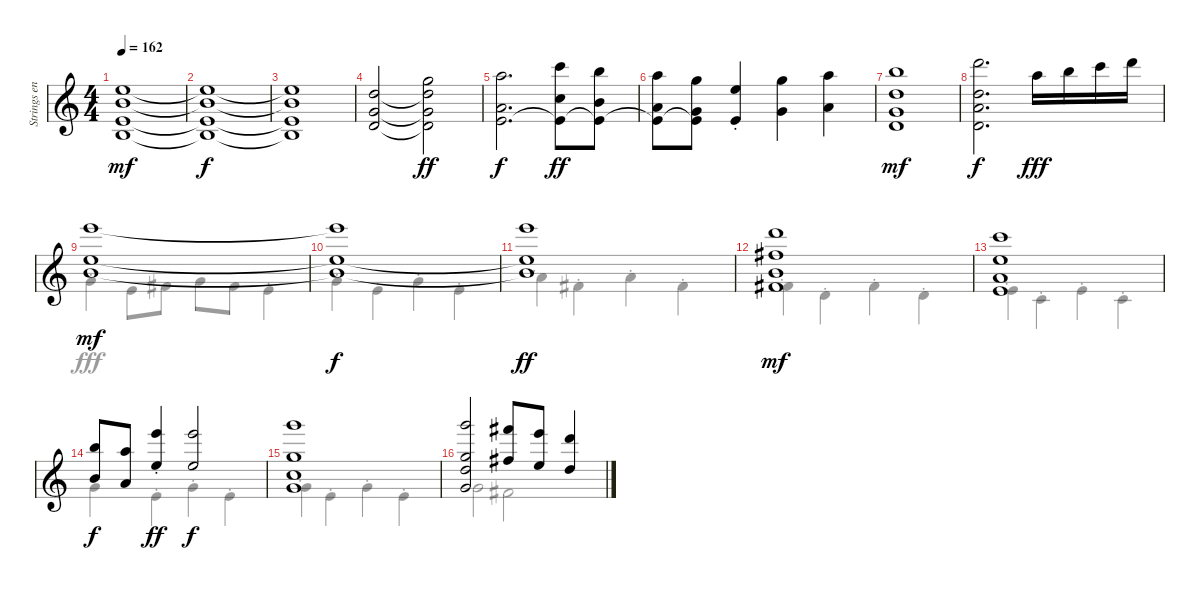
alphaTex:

\track ("Strings ensemble" "Strings en") {instrument stringensemble1}
\staff {score}
\tuning (E4 B3 G3 D3 G2 C2) {hide}
\voice
\ts (4 4)
\tempo 162
\clef g2
\ks c
(12.1 12.2 9.3 16.5).1{dy mf} |
(12.1{t} 12.2{t} 9.3{t} 16.5{t}).1{dy f} |
(12.1{t} 12.2{t} 9.3{t} 16.5{t}).1 |
(15.2 12.3 12.4).2 (15.1 15.2{t} 12.3{t} 12.4{t}).2{dy ff} |
(17.1 14.3 14.4).2{d dy f} (20.1 17.3 14.4{t}).8{dy ff} (19.1 16.3 14.4{t}).8 |
(17.1 14.3 14.4{t}).8 (15.1 12.3 14.4{t}).8 (12.1{st} 9.3{st}).4 (15.1 12.3).4 (17.1 14.3).4 |
(19.1 15.2 12.3 12.4).1{dy mf} |
(22.1 15.2 14.3 12.4).2{d dy f} 17.1.16{dy fff} 19.1.16 20.1.16 22.1.16 |
(24.1 17.2 16.3).1{dy mf} |
(24.1{t} 17.2{t} 16.3{t}).1{dy f} |
(24.1 17.2{t} 16.3{t}).1{dy ff} |
(22.1 19.2 16.3 16.4).1{dy mf} |
(20.1 17.2 14.3 14.4).1 |
(19.1 16.3).8{dy f} (17.1 14.3).8 (24.1{st} 21.3{st}).4{dy ff} (24.1 21.3).2{dy f} |
(27.1 20.2 17.3 17.4).1 |
(27.1 20.2 19.3 17.4).2 (26.1 19.2).8 (24.1 17.2).8 (22.1 15.2).4
\voice
\clef g2
\ottava regular
\simile none
\ks c
|
|
|
|
|
|
|
|
3.1{st}.4{dy fff} 0.1.8 2.1.8 3.1.8 2.1.8 0.1{st}.4 |
3.1{st}.4 0.1{st}.4 3.1{st}.4 0.1{st}.4 |
5.1{st}.4 2.1{st}.4 5.1{st}.4 2.1{st}.4 |
2.1{st}.4 3.2{st}.4 2.1{st}.4 3.2{st}.4 |
0.1{st}.4 1.2{st}.4 0.1{st}.4 1.2{st}.4 |
3.1{st}.4 0.1{st}.4 3.1{st}.4 0.1{st}.4 |
3.1{st}.4 0.1{st}.4 3.1{st}.4 0.1{st}.4 |
3.1.2 2.1.2
